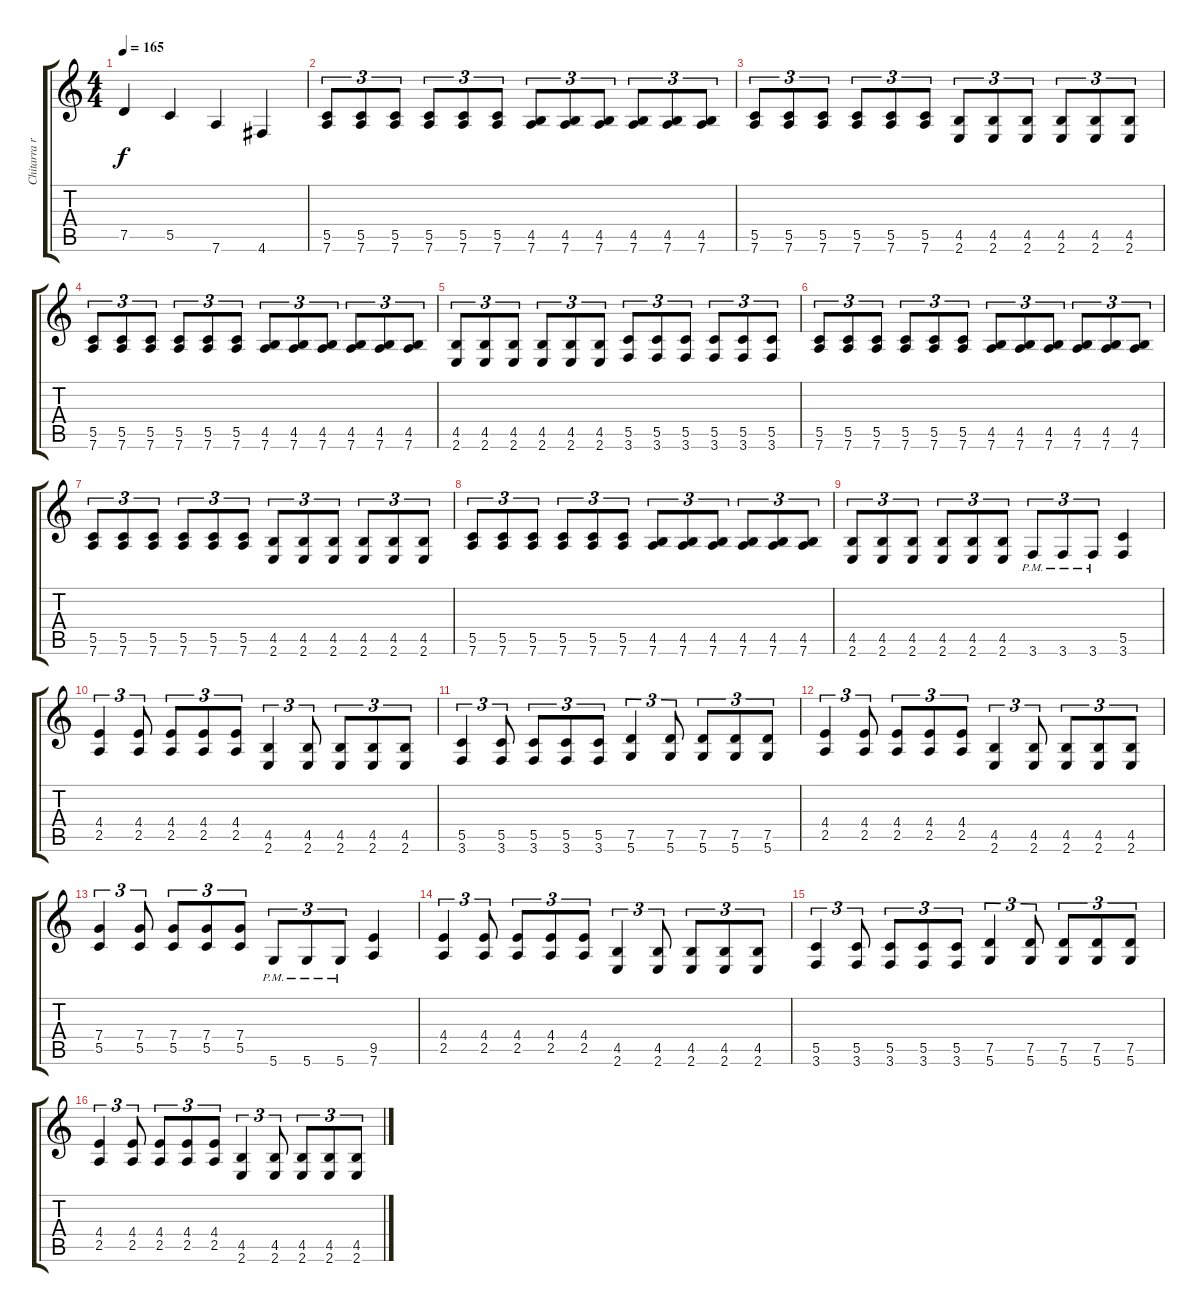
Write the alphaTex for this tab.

\track ("Chitarra ritmica 2" "Chitarra r") {instrument distortionguitar}
\staff {score tabs}
\tuning (D4 A3 F3 C3 G2 D2) {hide}
\ts (4 4)
\tempo 165
\clef g2
\ks c
7.5.4{dy f} 5.5.4 7.6.4 4.6.4 |
(5.5 7.6).8{tu (3 2)} (5.5 7.6).8{tu (3 2)} (5.5 7.6).8{tu (3 2)} (5.5 7.6).8{tu (3 2)} (5.5 7.6).8{tu (3 2)} (5.5 7.6).8{tu (3 2)} (4.5 7.6).8{tu (3 2)} (4.5 7.6).8{tu (3 2)} (4.5 7.6).8{tu (3 2)} (4.5 7.6).8{tu (3 2)} (4.5 7.6).8{tu (3 2)} (4.5 7.6).8{tu (3 2)} |
(5.5 7.6).8{tu (3 2)} (5.5 7.6).8{tu (3 2)} (5.5 7.6).8{tu (3 2)} (5.5 7.6).8{tu (3 2)} (5.5 7.6).8{tu (3 2)} (5.5 7.6).8{tu (3 2)} (4.5 2.6).8{tu (3 2)} (4.5 2.6).8{tu (3 2)} (4.5 2.6).8{tu (3 2)} (4.5 2.6).8{tu (3 2)} (4.5 2.6).8{tu (3 2)} (4.5 2.6).8{tu (3 2)} |
(5.5 7.6).8{tu (3 2)} (5.5 7.6).8{tu (3 2)} (5.5 7.6).8{tu (3 2)} (5.5 7.6).8{tu (3 2)} (5.5 7.6).8{tu (3 2)} (5.5 7.6).8{tu (3 2)} (4.5 7.6).8{tu (3 2)} (4.5 7.6).8{tu (3 2)} (4.5 7.6).8{tu (3 2)} (4.5 7.6).8{tu (3 2)} (4.5 7.6).8{tu (3 2)} (4.5 7.6).8{tu (3 2)} |
(4.5 2.6).8{tu (3 2)} (4.5 2.6).8{tu (3 2)} (4.5 2.6).8{tu (3 2)} (4.5 2.6).8{tu (3 2)} (4.5 2.6).8{tu (3 2)} (4.5 2.6).8{tu (3 2)} (5.5 3.6).8{tu (3 2)} (5.5 3.6).8{tu (3 2)} (5.5 3.6).8{tu (3 2)} (5.5 3.6).8{tu (3 2)} (5.5 3.6).8{tu (3 2)} (5.5 3.6).8{tu (3 2)} |
(5.5 7.6).8{tu (3 2)} (5.5 7.6).8{tu (3 2)} (5.5 7.6).8{tu (3 2)} (5.5 7.6).8{tu (3 2)} (5.5 7.6).8{tu (3 2)} (5.5 7.6).8{tu (3 2)} (4.5 7.6).8{tu (3 2)} (4.5 7.6).8{tu (3 2)} (4.5 7.6).8{tu (3 2)} (4.5 7.6).8{tu (3 2)} (4.5 7.6).8{tu (3 2)} (4.5 7.6).8{tu (3 2)} |
(5.5 7.6).8{tu (3 2)} (5.5 7.6).8{tu (3 2)} (5.5 7.6).8{tu (3 2)} (5.5 7.6).8{tu (3 2)} (5.5 7.6).8{tu (3 2)} (5.5 7.6).8{tu (3 2)} (4.5 2.6).8{tu (3 2)} (4.5 2.6).8{tu (3 2)} (4.5 2.6).8{tu (3 2)} (4.5 2.6).8{tu (3 2)} (4.5 2.6).8{tu (3 2)} (4.5 2.6).8{tu (3 2)} |
(5.5 7.6).8{tu (3 2)} (5.5 7.6).8{tu (3 2)} (5.5 7.6).8{tu (3 2)} (5.5 7.6).8{tu (3 2)} (5.5 7.6).8{tu (3 2)} (5.5 7.6).8{tu (3 2)} (4.5 7.6).8{tu (3 2)} (4.5 7.6).8{tu (3 2)} (4.5 7.6).8{tu (3 2)} (4.5 7.6).8{tu (3 2)} (4.5 7.6).8{tu (3 2)} (4.5 7.6).8{tu (3 2)} |
(4.5 2.6).8{tu (3 2)} (4.5 2.6).8{tu (3 2)} (4.5 2.6).8{tu (3 2)} (4.5 2.6).8{tu (3 2)} (4.5 2.6).8{tu (3 2)} (4.5 2.6).8{tu (3 2)} 3.6{pm}.8{tu (3 2)} 3.6{pm}.8{tu (3 2)} 3.6{pm}.8{tu (3 2)} (5.5 3.6).4 |
(4.4 2.5).4{tu (3 2)} (4.4 2.5).8{tu (3 2)} (4.4 2.5).8{tu (3 2)} (4.4 2.5).8{tu (3 2)} (4.4 2.5).8{tu (3 2)} (4.5 2.6).4{tu (3 2)} (4.5 2.6).8{tu (3 2)} (4.5 2.6).8{tu (3 2)} (4.5 2.6).8{tu (3 2)} (4.5 2.6).8{tu (3 2)} |
(5.5 3.6).4{tu (3 2)} (5.5 3.6).8{tu (3 2)} (5.5 3.6).8{tu (3 2)} (5.5 3.6).8{tu (3 2)} (5.5 3.6).8{tu (3 2)} (7.5 5.6).4{tu (3 2)} (7.5 5.6).8{tu (3 2)} (7.5 5.6).8{tu (3 2)} (7.5 5.6).8{tu (3 2)} (7.5 5.6).8{tu (3 2)} |
(4.4 2.5).4{tu (3 2)} (4.4 2.5).8{tu (3 2)} (4.4 2.5).8{tu (3 2)} (4.4 2.5).8{tu (3 2)} (4.4 2.5).8{tu (3 2)} (4.5 2.6).4{tu (3 2)} (4.5 2.6).8{tu (3 2)} (4.5 2.6).8{tu (3 2)} (4.5 2.6).8{tu (3 2)} (4.5 2.6).8{tu (3 2)} |
(7.4 5.5).4{tu (3 2)} (7.4 5.5).8{tu (3 2)} (7.4 5.5).8{tu (3 2)} (7.4 5.5).8{tu (3 2)} (7.4 5.5).8{tu (3 2)} 5.6{pm}.8{tu (3 2)} 5.6{pm}.8{tu (3 2)} 5.6{pm}.8{tu (3 2)} (9.5 7.6).4 |
(4.4 2.5).4{tu (3 2)} (4.4 2.5).8{tu (3 2)} (4.4 2.5).8{tu (3 2)} (4.4 2.5).8{tu (3 2)} (4.4 2.5).8{tu (3 2)} (4.5 2.6).4{tu (3 2)} (4.5 2.6).8{tu (3 2)} (4.5 2.6).8{tu (3 2)} (4.5 2.6).8{tu (3 2)} (4.5 2.6).8{tu (3 2)} |
(5.5 3.6).4{tu (3 2)} (5.5 3.6).8{tu (3 2)} (5.5 3.6).8{tu (3 2)} (5.5 3.6).8{tu (3 2)} (5.5 3.6).8{tu (3 2)} (7.5 5.6).4{tu (3 2)} (7.5 5.6).8{tu (3 2)} (7.5 5.6).8{tu (3 2)} (7.5 5.6).8{tu (3 2)} (7.5 5.6).8{tu (3 2)} |
(4.4 2.5).4{tu (3 2)} (4.4 2.5).8{tu (3 2)} (4.4 2.5).8{tu (3 2)} (4.4 2.5).8{tu (3 2)} (4.4 2.5).8{tu (3 2)} (4.5 2.6).4{tu (3 2)} (4.5 2.6).8{tu (3 2)} (4.5 2.6).8{tu (3 2)} (4.5 2.6).8{tu (3 2)} (4.5 2.6).8{tu (3 2)}
